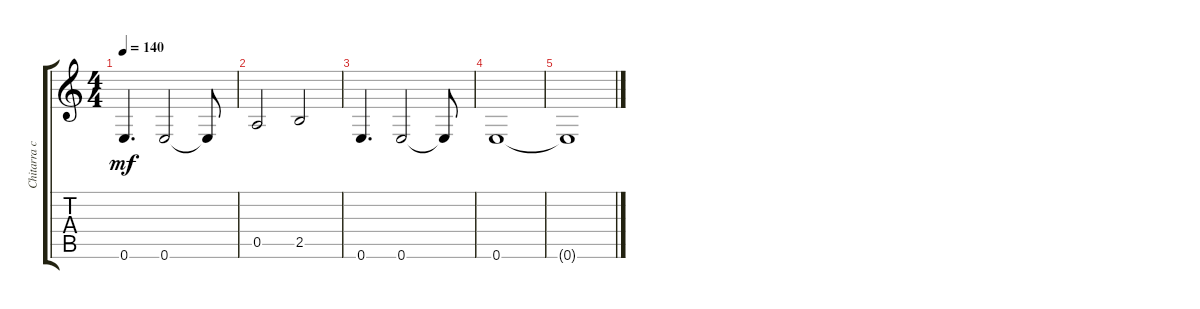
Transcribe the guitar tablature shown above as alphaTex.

\track ("Chitarra classica 1" "Chitarra c") {instrument acousticguitarnylon}
\staff {score tabs}
\tuning (E4 B3 G3 D3 A2 E2) {hide}
\ts (4 4)
\tempo 140
\clef g2
\ks c
0.6.4{d dy mf} 0.6.2 0.6{t}.8 |
0.5.2 2.5.2 |
0.6.4{d} 0.6.2 0.6{t}.8 |
0.6.1 |
0.6{t}.1
